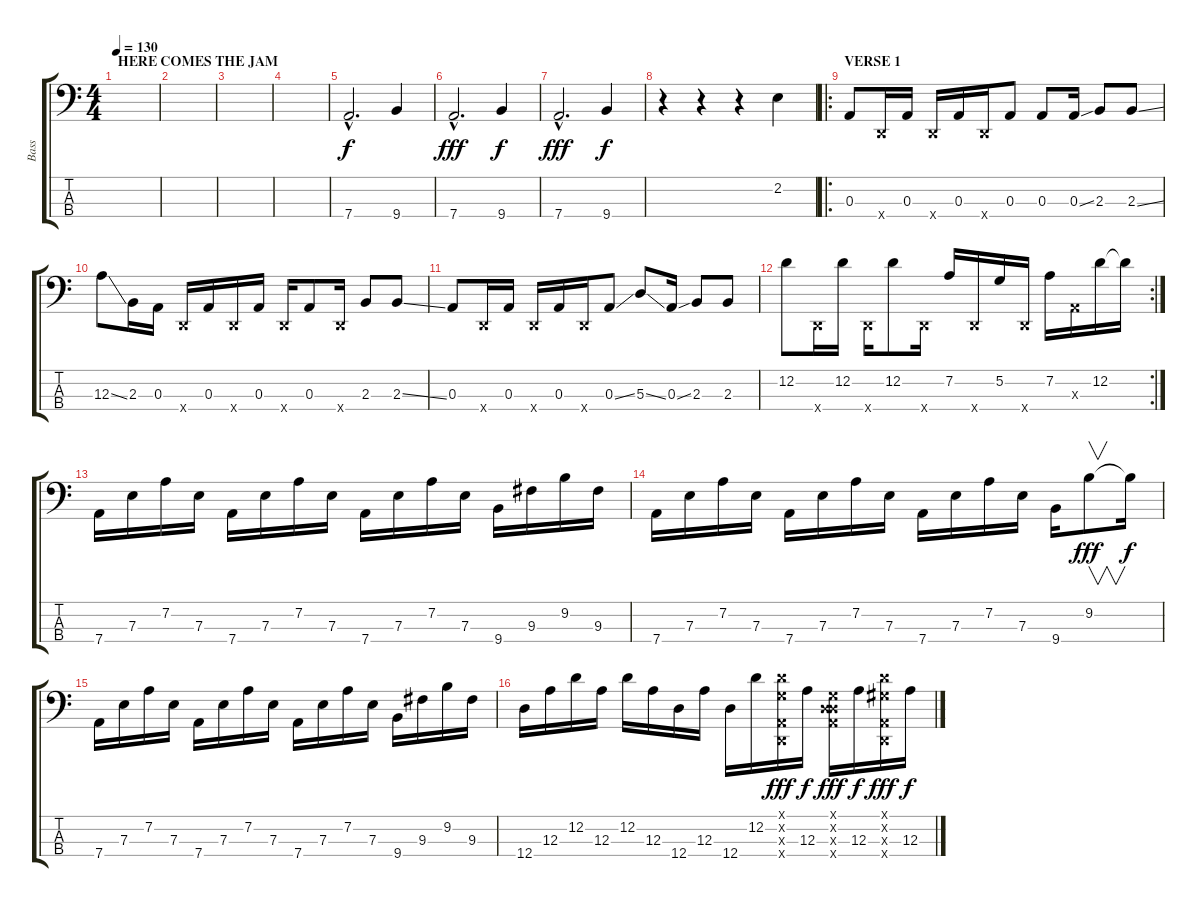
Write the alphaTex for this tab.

\track ("Bass" "Bass") {instrument electricbasspick}
\staff {score tabs}
\tuning (G2 D2 A1 D1) {hide}
\ts (4 4)
\section ("" "HERE COMES THE JAM")
\tempo 130
\clef f4
\ks c
|
|
|
|
7.4{hac}.2{d} 9.4.4{dy f} |
7.4{hac}.2{d dy fff} 9.4.4{dy f} |
7.4{hac}.2{d dy fff} 9.4.4{dy f} |
r.4 r.4 r.4 2.2.4 |
\ro
\section ("" "VERSE 1")
0.3.8{instrument slapbass2} 0.4{x}.16 0.3.16 0.4{x}.16 0.3.16 0.4{x}.16 0.3.8 0.3.8 0.3{ss}.16 2.3.8 2.3{ss}.8 |
12.3{ss}.8 2.3.16 0.3.16 0.4{x}.16 0.3.16 0.4{x}.16 0.3.16 0.4{x}.16 0.3.8 0.4{x}.16 2.3.8 2.3{ss}.8 |
0.3.8 0.4{x}.16 0.3.16 0.4{x}.16 0.3.16 0.4{x}.16 0.3{ss}.8 5.3{ss}.8 0.3{ss}.16 2.3.8 2.3.8 |
\rc 2
12.2.8 0.4{x}.16 12.2.16 0.4{x}.16 12.2.8 0.4{x}.16 7.2.16 0.4{x}.16 5.2.16 0.4{x}.16 7.2.16 0.3{x}.16 12.2.16 12.2{t}.16 |
7.4.16{instrument electricbasspick} 7.3.16 7.2.16 7.3.16 7.4.16 7.3.16 7.2.16 7.3.16 7.4.16 7.3.16 7.2.16 7.3.16 9.4.16 9.3.16 9.2.16 9.3.16 |
7.4.16 7.3.16 7.2.16 7.3.16 7.4.16 7.3.16 7.2.16 7.3.16 7.4.16 7.3.16 7.2.16 7.3.16 9.4.16 9.2.8{v dy fff} 9.2{t}.16{dy f} |
7.4.16 7.3.16 7.2.16 7.3.16 7.4.16 7.3.16 7.2.16 7.3.16 7.4.16 7.3.16 7.2.16 7.3.16 9.4.16 9.3.16 9.2.16 9.3.16 |
12.4.16 12.3.16 12.2.16 12.3.16 12.2.16 12.3.16 12.4.16 12.3.16 12.4.16 12.2.16 (0.1{x} 12.2{x} 0.3{x} 0.4{x}).16{dy fff instrument slapbass1} 12.3.16{dy f instrument electricbasspick} (0.1{x} 0.2{x} 0.3{x} 12.4{x}).16{dy fff instrument slapbass1} 12.3.16{dy f instrument electricbasspick} (1.1{x} 12.2{x} 0.3{x} 0.4{x}).16{dy fff instrument slapbass1} 12.3.16{dy f instrument electricbasspick}
